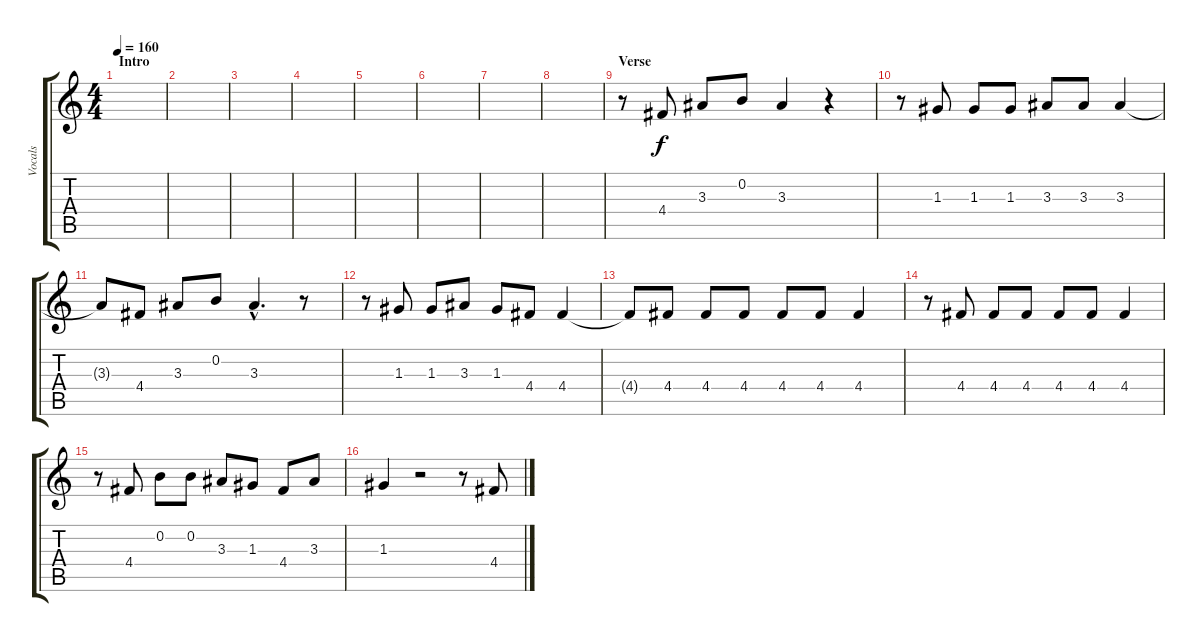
\track ("Vocals" "Vocals") {instrument overdrivenguitar}
\staff {score tabs}
\tuning (E4 B3 G3 D3 A2 E2) {hide}
\ts (4 4)
\section ("" "Intro")
\tempo 160
\clef g2
\ks c
|
|
|
|
|
|
|
|
\section ("" "Verse")
r.8 4.4.8 3.3.8 0.2.8 3.3.4 r.4 |
r.8 1.3.8 1.3.8 1.3.8 3.3.8 3.3.8 3.3.4 |
3.3{t}.8 4.4.8 3.3.8 0.2.8 3.3{hac}.4{d} r.8 |
r.8 1.3.8 1.3.8 3.3.8 1.3.8 4.4.8 4.4.4 |
4.4{t}.8 4.4.8 4.4.8 4.4.8 4.4.8 4.4.8 4.4.4 |
r.8 4.4.8 4.4.8 4.4.8 4.4.8 4.4.8 4.4.4 |
r.8 4.4.8 0.2.8 0.2.8 3.3.8 1.3.8 4.4.8 3.3.8 |
1.3.4 r.2 r.8 4.4.8
